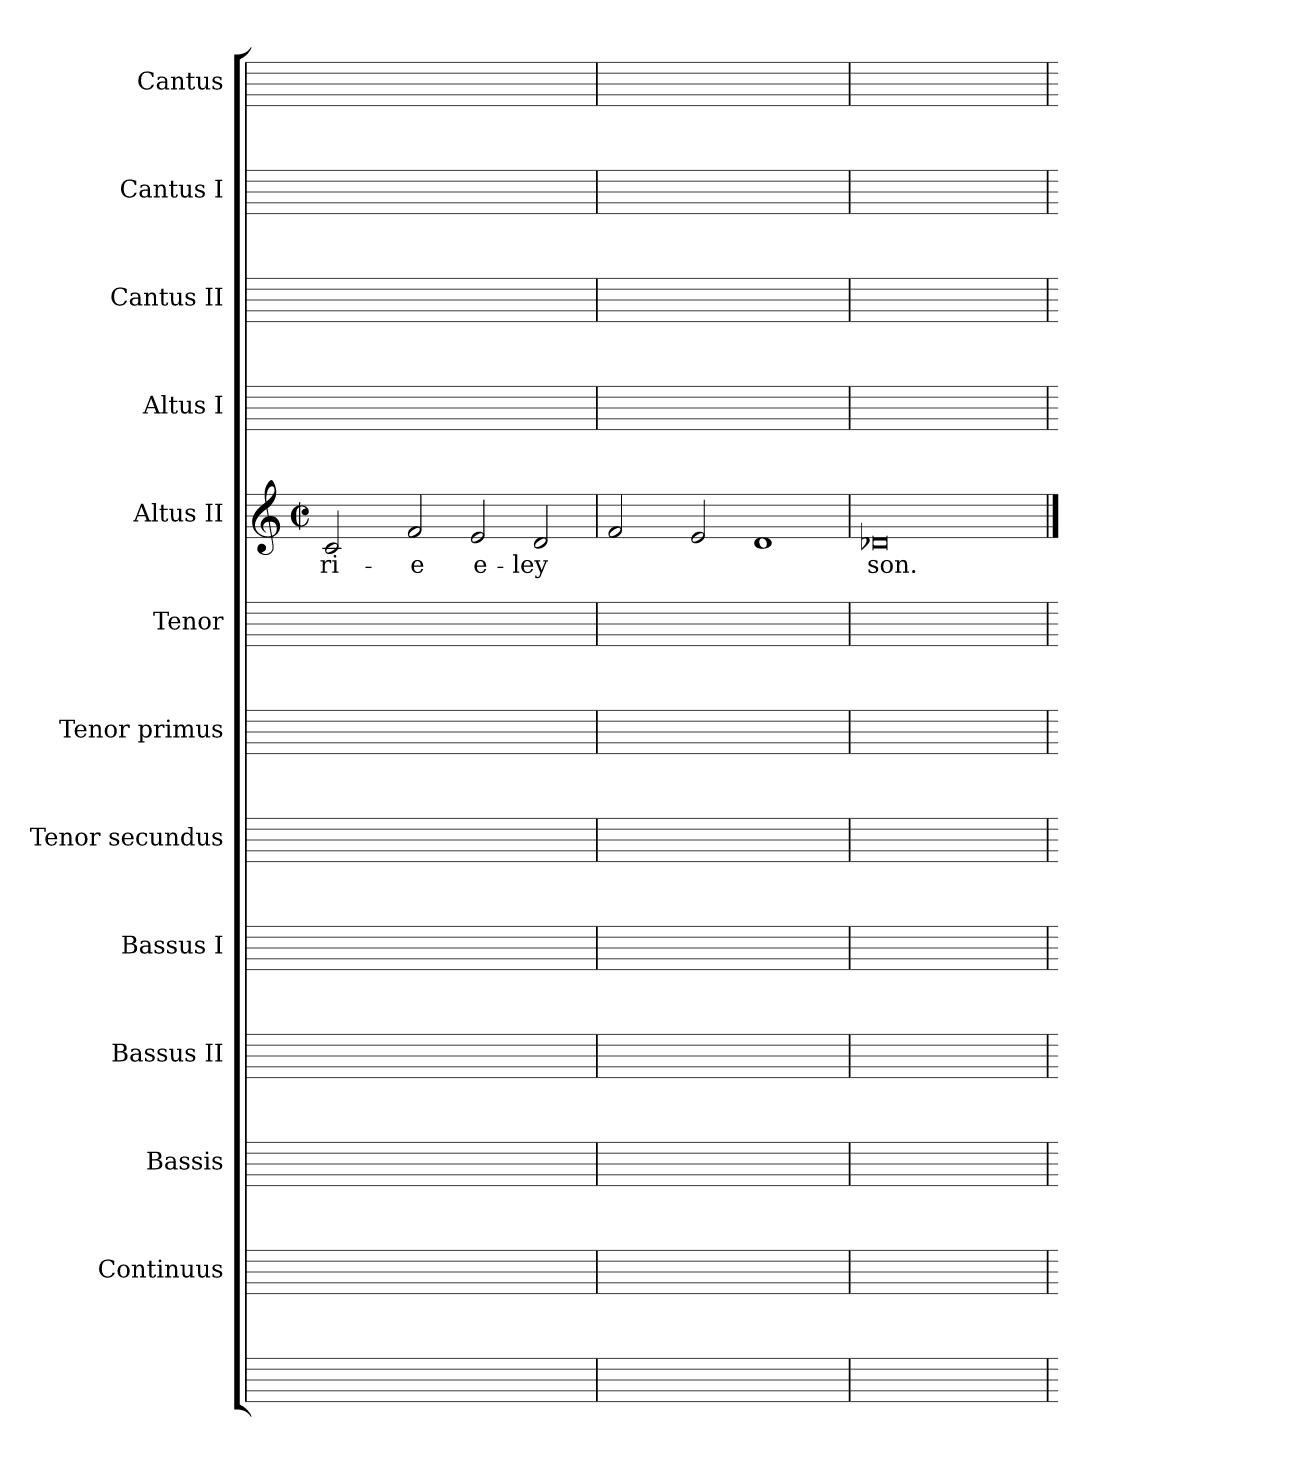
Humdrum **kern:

**kern	**kern	**kern	**kern	**kern	**kern	**kern	**kern	**kern	**text	**kern	**kern	**kern	**kern
*part13	*part12	*part11	*part10	*part9	*part8	*part7	*part6	*part5	*part5	*part4	*part3	*part2	*part1
*staff13	*staff12	*staff11	*staff10	*staff9	*staff8	*staff7	*staff6	*staff5	*staff5	*staff4	*staff3	*staff2	*staff1
*	*I"Continuus	*I"Bassis	*I"Bassus II	*I"Bassus I	*I"Tenor secundus	*I"Tenor primus	*I"Tenor	*I"Altus II	*	*I"Altus I	*I"Cantus II	*I"Cantus I	*I"Cantus
*	*	*I'B	*I'B II	*I'B I	*	*I'T I	*I'T	*I'A II	*	*I'A I	*I'C II	*I'C I	*I'C
*	*	*	*	*	*	*	*	*clefG2	*	*	*	*	*
*	*	*	*	*	*	*	*	*ITrd2c3	*	*	*	*	*
*	*	*	*	*	*	*	*	*k[f#c#g#]	*	*	*	*	*
*	*	*	*	*	*	*	*	*A:	*	*	*	*	*
*	*	*	*	*	*	*	*	*M4/2	*	*	*	*	*
*	*	*	*	*	*	*	*	*met(c|)	*	*	*	*	*
=	=	=	=	=	=	=	=	=	=	=	=	=	=
!	!	!	!	!	!	!	!	!	!LO:LY:b	!	!	!	!
4ryy	4ryy	4ryy	4ryy	4ryy	4ryy	4ryy	4ryy	2A	-ri-	4ryy	4ryy	4ryy	4ryy
1..ryy	1..ryy	1..ryy	1..ryy	1..ryy	1..ryy	1..ryy	1..ryy	.	.	1..ryy	1..ryy	1..ryy	1..ryy
!	!	!	!	!	!	!	!	!	!LO:LY:b	!	!	!	!
.	.	.	.	.	.	.	.	2d	-e	.	.	.	.
!	!	!	!	!	!	!	!	!	!LO:LY:b	!	!	!	!
.	.	.	.	.	.	.	.	2c#	e-	.	.	.	.
!	!	!	!	!	!	!	!	!	!LO:LY:b	!	!	!	!
.	.	.	.	.	.	.	.	2B	-ley	.	.	.	.
=	=	=	=	=	=	=	=	=	=	=	=	=	=
4ryy	4ryy	4ryy	4ryy	4ryy	4ryy	4ryy	4ryy	2d	.	4ryy	4ryy	4ryy	4ryy
1..ryy	1..ryy	1..ryy	1..ryy	1..ryy	1..ryy	1..ryy	1..ryy	.	.	1..ryy	1..ryy	1..ryy	1..ryy
.	.	.	.	.	.	.	.	2c#	.	.	.	.	.
.	.	.	.	.	.	.	.	1B	.	.	.	.	.
=	=	=	=	=	=	=	=	=	=	=	=	=	=
!	!	!	!	!	!	!	!	!	!LO:LY:b	!	!	!	!
4ryy	4ryy	4ryy	4ryy	4ryy	4ryy	4ryy	4ryy	0B-X	son.	4ryy	4ryy	4ryy	4ryy
1..ryy	1..ryy	1..ryy	1..ryy	1..ryy	1..ryy	1..ryy	1..ryy	.	.	1..ryy	1..ryy	1..ryy	1..ryy
=	=	=	=	=	=	=	=	==	=	=	=	=	=
*-	*-	*-	*-	*-	*-	*-	*-	*-	*-	*-	*-	*-	*-
